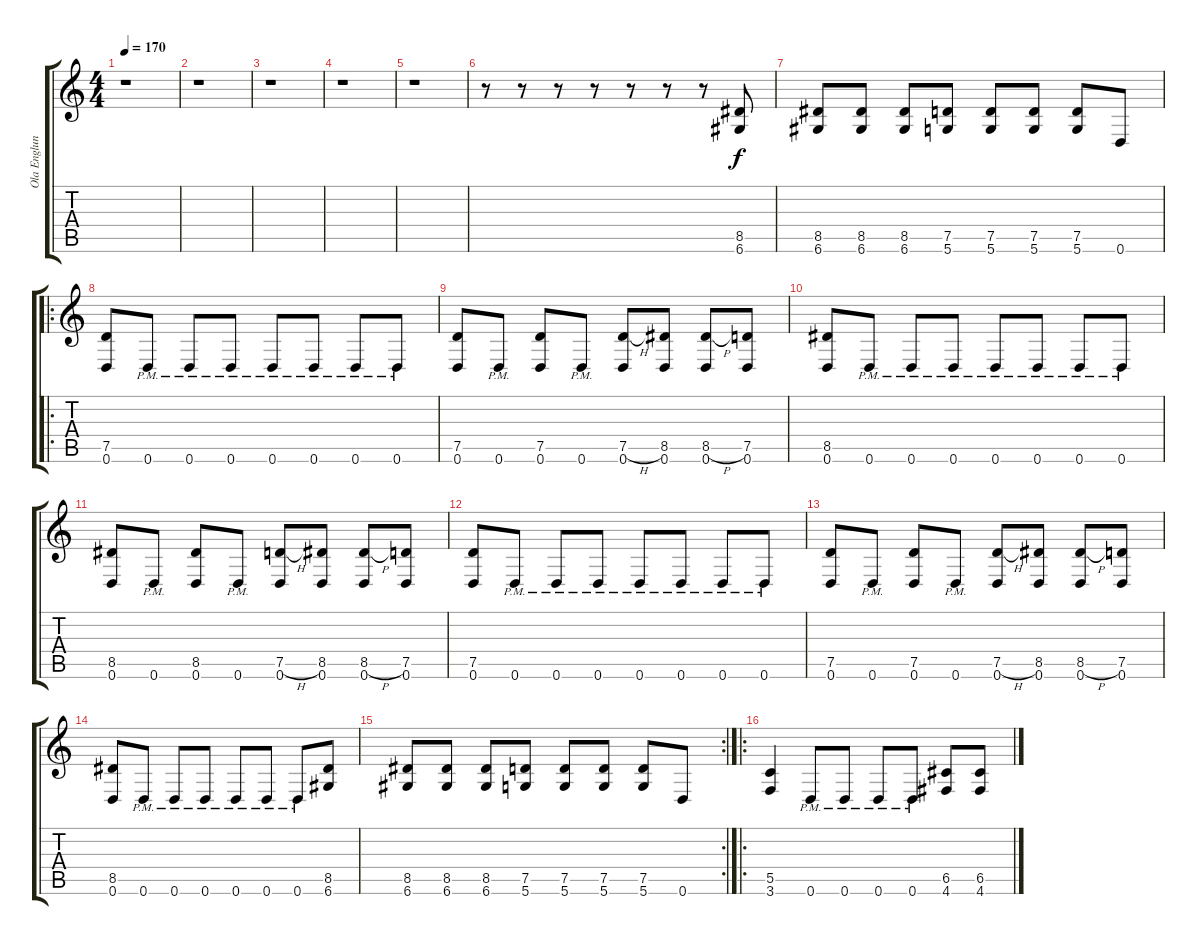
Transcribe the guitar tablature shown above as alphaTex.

\track ("Ola Englund" "Ola Englun") {instrument distortionguitar}
\staff {score tabs}
\tuning (D4 A3 F3 C3 G2 D2) {hide}
\ts (4 4)
\tempo 170
\clef g2
\ks c
r.1{dy f} |
r.1 |
r.1 |
r.1 |
r.1 |
r.8 r.8 r.8 r.8 r.8 r.8 r.8 (8.5 6.6).8 |
(8.5 6.6).8 (8.5 6.6).8 (8.5 6.6).8 (7.5 5.6).8 (7.5 5.6).8 (7.5 5.6).8 (7.5 5.6).8 0.6.8 |
\ro
(7.5 0.6).8 0.6{pm}.8 0.6{pm}.8 0.6{pm}.8 0.6{pm}.8 0.6{pm}.8 0.6{pm}.8 0.6{pm}.8 |
(7.5 0.6).8 0.6{pm}.8 (7.5 0.6).8 0.6{pm}.8 (7.5{h} 0.6).8 (8.5 0.6).8 (8.5{h} 0.6).8 (7.5 0.6).8 |
(8.5 0.6).8 0.6{pm}.8 0.6{pm}.8 0.6{pm}.8 0.6{pm}.8 0.6{pm}.8 0.6{pm}.8 0.6{pm}.8 |
(8.5 0.6).8 0.6{pm}.8 (8.5 0.6).8 0.6{pm}.8 (7.5{h} 0.6).8 (8.5 0.6).8 (8.5{h} 0.6).8 (7.5 0.6).8 |
(7.5 0.6).8 0.6{pm}.8 0.6{pm}.8 0.6{pm}.8 0.6{pm}.8 0.6{pm}.8 0.6{pm}.8 0.6{pm}.8 |
(7.5 0.6).8 0.6{pm}.8 (7.5 0.6).8 0.6{pm}.8 (7.5{h} 0.6).8 (8.5 0.6).8 (8.5{h} 0.6).8 (7.5 0.6).8 |
(8.5 0.6).8 0.6{pm}.8 0.6{pm}.8 0.6{pm}.8 0.6{pm}.8 0.6{pm}.8 0.6{pm}.8 (8.5 6.6).8 |
\rc 2
(8.5 6.6).8 (8.5 6.6).8 (8.5 6.6).8 (7.5 5.6).8 (7.5 5.6).8 (7.5 5.6).8 (7.5 5.6).8 0.6.8 |
\ro
(5.5 3.6).4 0.6{pm}.8 0.6{pm}.8 0.6{pm}.8 0.6{pm}.8 (6.5 4.6).8 (6.5 4.6).8
